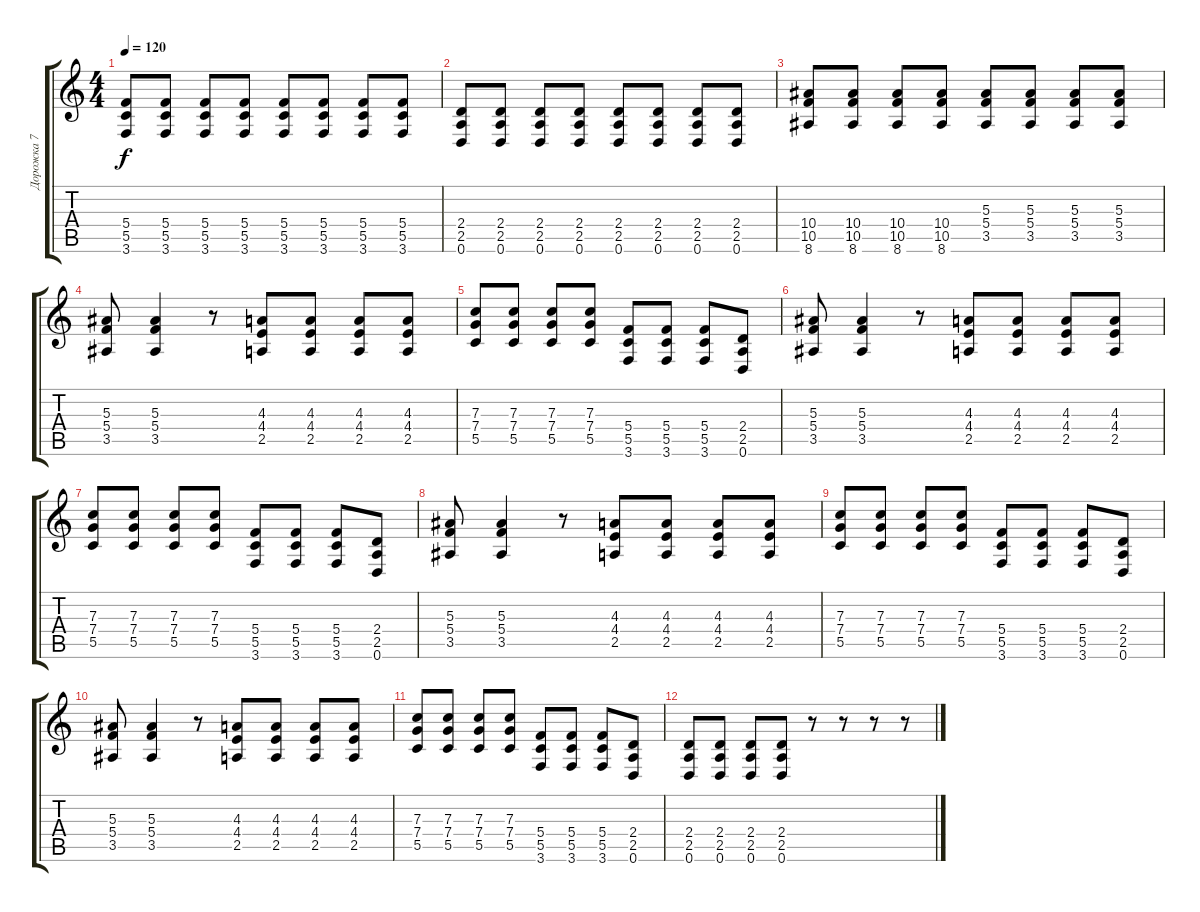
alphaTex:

\track ("Дорожка 7" "Дорожка 7") {instrument distortionguitar}
\staff {score tabs}
\tuning (D4 A3 F3 C3 G2 D2) {hide}
\ts (4 4)
\tempo 120
\clef g2
\ks c
(5.4 5.5 3.6).8{dy f} (5.4 5.5 3.6).8 (5.4 5.5 3.6).8 (5.4 5.5 3.6).8 (5.4 5.5 3.6).8 (5.4 5.5 3.6).8 (5.4 5.5 3.6).8 (5.4 5.5 3.6).8 |
(2.4 2.5 0.6).8 (2.4 2.5 0.6).8 (2.4 2.5 0.6).8 (2.4 2.5 0.6).8 (2.4 2.5 0.6).8 (2.4 2.5 0.6).8 (2.4 2.5 0.6).8 (2.4 2.5 0.6).8 |
(10.4 10.5 8.6).8 (10.4 10.5 8.6).8 (10.4 10.5 8.6).8 (10.4 10.5 8.6).8 (5.3 5.4 3.5).8 (5.3 5.4 3.5).8 (5.3 5.4 3.5).8 (5.3 5.4 3.5).8 |
(5.3 5.4 3.5).8 (5.3 5.4 3.5).4 r.8 (4.3 4.4 2.5).8 (4.3 4.4 2.5).8 (4.3 4.4 2.5).8 (4.3 4.4 2.5).8 |
(7.3 7.4 5.5).8 (7.3 7.4 5.5).8 (7.3 7.4 5.5).8 (7.3 7.4 5.5).8 (5.4 5.5 3.6).8 (5.4 5.5 3.6).8 (5.4 5.5 3.6).8 (2.4 2.5 0.6).8 |
(5.3 5.4 3.5).8 (5.3 5.4 3.5).4 r.8 (4.3 4.4 2.5).8 (4.3 4.4 2.5).8 (4.3 4.4 2.5).8 (4.3 4.4 2.5).8 |
(7.3 7.4 5.5).8 (7.3 7.4 5.5).8 (7.3 7.4 5.5).8 (7.3 7.4 5.5).8 (5.4 5.5 3.6).8 (5.4 5.5 3.6).8 (5.4 5.5 3.6).8 (2.4 2.5 0.6).8 |
(5.3 5.4 3.5).8 (5.3 5.4 3.5).4 r.8 (4.3 4.4 2.5).8 (4.3 4.4 2.5).8 (4.3 4.4 2.5).8 (4.3 4.4 2.5).8 |
(7.3 7.4 5.5).8 (7.3 7.4 5.5).8 (7.3 7.4 5.5).8 (7.3 7.4 5.5).8 (5.4 5.5 3.6).8 (5.4 5.5 3.6).8 (5.4 5.5 3.6).8 (2.4 2.5 0.6).8 |
(5.3 5.4 3.5).8 (5.3 5.4 3.5).4 r.8 (4.3 4.4 2.5).8 (4.3 4.4 2.5).8 (4.3 4.4 2.5).8 (4.3 4.4 2.5).8 |
(7.3 7.4 5.5).8 (7.3 7.4 5.5).8 (7.3 7.4 5.5).8 (7.3 7.4 5.5).8 (5.4 5.5 3.6).8 (5.4 5.5 3.6).8 (5.4 5.5 3.6).8 (2.4 2.5 0.6).8 |
(2.4 2.5 0.6).8 (2.4 2.5 0.6).8 (2.4 2.5 0.6).8 (2.4 2.5 0.6).8 r.8 r.8 r.8 r.8
